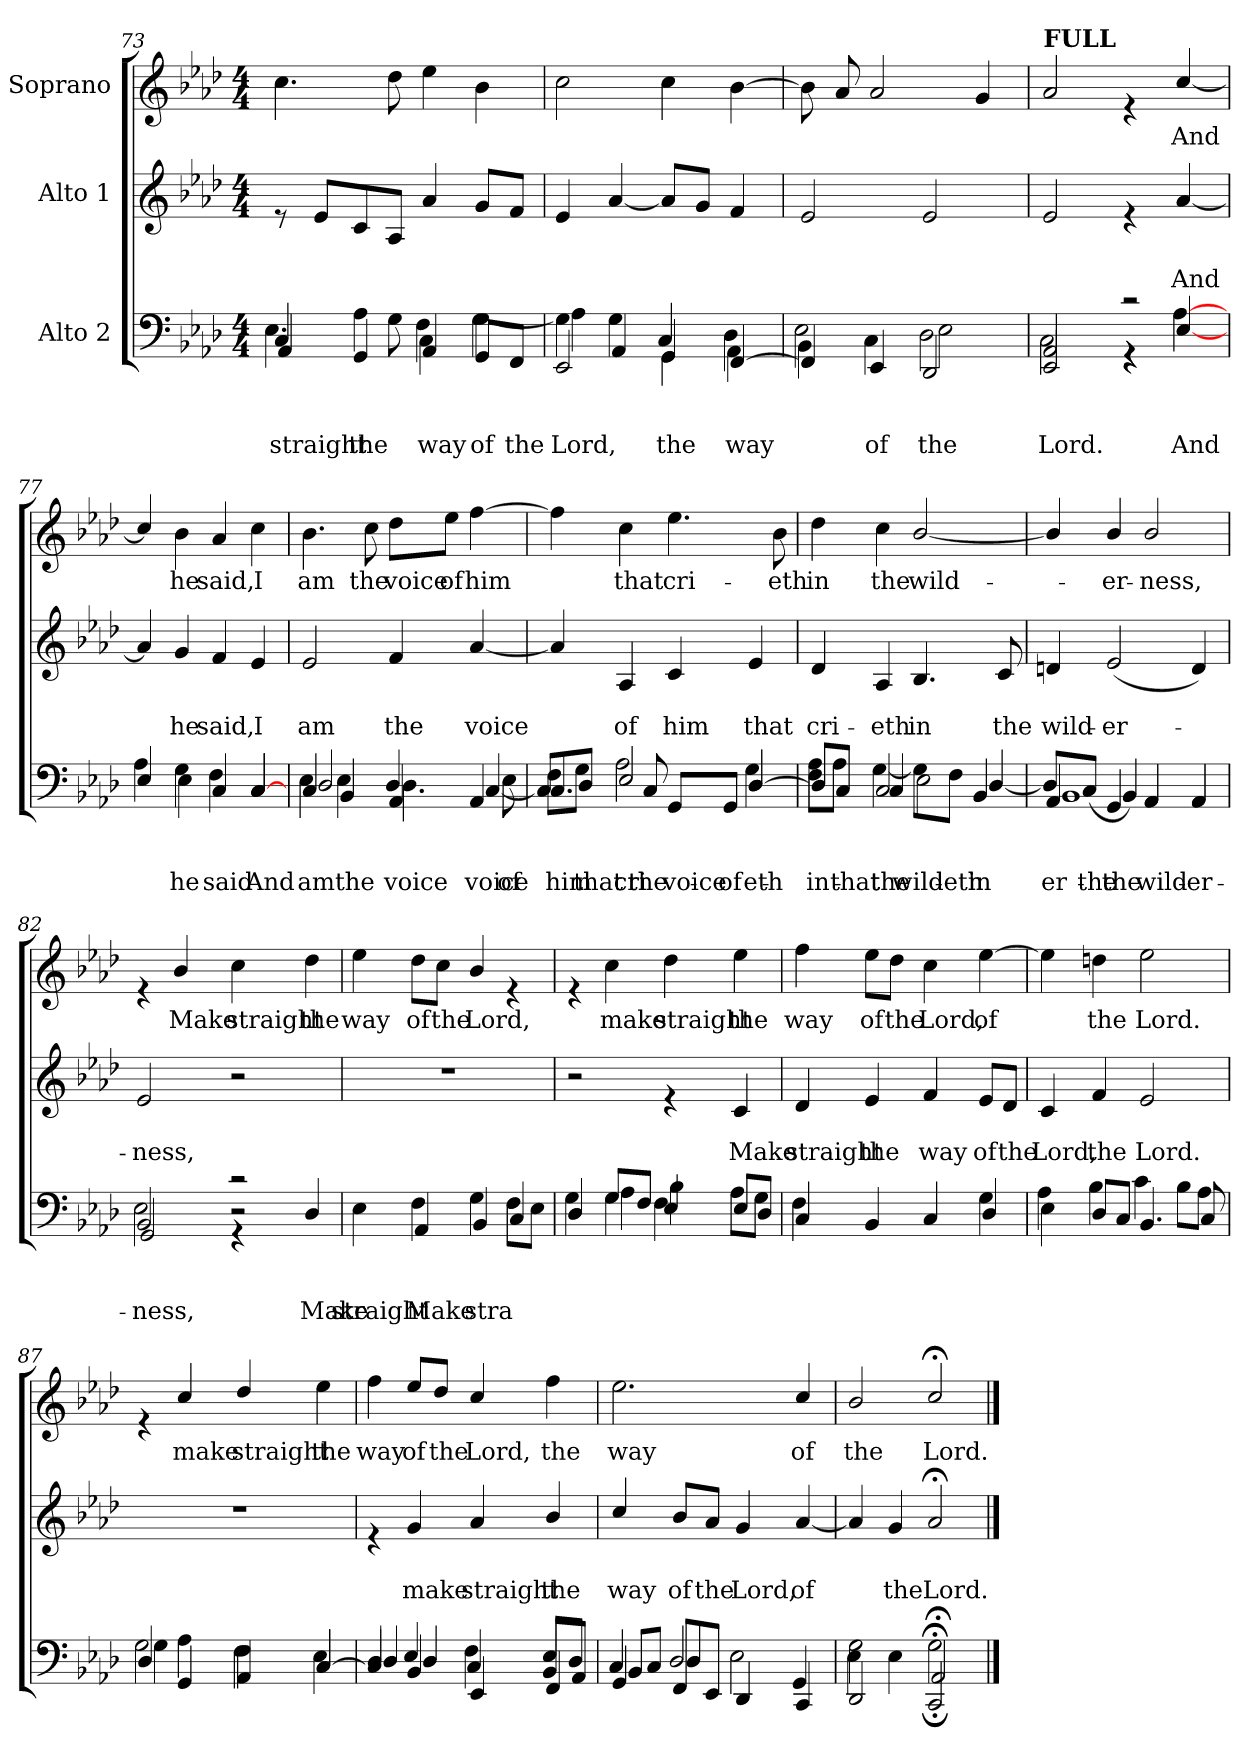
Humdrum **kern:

**kern	**text	**text	**text	**kern	**text	**text	**kern	**text
*part3	*part3	*part3	*part3	*part2	*part2	*part2	*part1	*part1
*staff3	*staff3	*staff3	*staff3	*staff2	*staff2	*staff2	*staff1	*staff1
*I"Alto 2	*	*	*	*I"Alto 1	*	*	*I"Soprano	*
!!LO:LB:g=z
*clefF4	*	*	*	*clefG2	*	*	*clefG2	*
*k[b-e-a-d-]	*	*	*	*k[b-e-a-d-]	*	*	*k[b-e-a-d-]	*
*A-:	*	*	*	*A-:	*	*	*A-:	*
*M4/4	*	*	*	*M4/4	*	*	*M4/4	*
=73	=73	=73	=73	=73	=73	=73	=73	=73
!	!	!	!LO:LY:b	!	!	!	!	!
*^	*	*	*	*	*	*	*	*
*	*^	*	*	*	*	*	*	*	*
4C/	4.E-\	4AA-/	.	.	straight	8re	.	.	4.cc\	.
.	.	.	.	.	.	8e-/L	.	.	.	.
!	!	!	!	!	!LO:LY:b	!	!	!	!	!
4GG/	.	4A-\	.	.	the	8c/	.	.	.	.
.	8G\	.	.	.	.	8A-/J	.	.	8dd-\	.
!	!	!	!	!	!LO:LY:b	!	!	!	!	!
4AA-/	4C\	4F\	.	.	way	4a-/	.	.	4ee-\	.
!	!	!	!	!	!LO:LY:b	!	!	!	!	!
8GG/L	[>4G\	4G\	.	.	of	8g/L	.	.	4b-\	.
!	!	!	!	!	!LO:LY:b	!	!	!	!	!
8FF/J	.	.	.	.	the	8f/J	.	.	.	.
=74	=74	=74	=74	=74	=74	=74	=74	=74	=74	=74
!	!	!	!	!	!LO:LY:b	!	!	!	!	!
2EE-/	4G\]	4A-\	.	.	Lord,	4e-/	.	.	2cc\	.
.	4G\	4AA-/	.	.	.	[<4a-/	.	.	.	.
!	!	!	!	!	!LO:LY:b	!	!	!	!	!
4GG/	4GG\	4C/	.	.	the	8a-/L]	.	.	4cc\	.
.	.	.	.	.	.	8g/J	.	.	.	.
!	!	!	!	!	!LO:LY:b	!	!	!	!	!
[<4FF/	4AA-\	4D-\	.	.	way	4f/	.	.	[>4b-\	.
=75	=75	=75	=75	=75	=75	=75	=75	=75	=75	=75
4FF/]	4BB-\	2E-\	.	.	.	2e-/	.	.	8b-\]	.
.	.	.	.	.	.	.	.	.	8a-/	.
!	!	!	!	!	!LO:LY:b	!	!	!	!	!
4EE-/	4C\	.	.	.	of	.	.	.	2a-/	.
!	!	!	!	!	!LO:LY:b	!	!	!	!	!
2DD-/	2D-\	2E-\	.	.	the	2e-/	.	.	.	.
.	.	.	.	.	.	.	.	.	4g/	.
=76	=76	=76	=76	=76	=76	=76	=76	=76	=76	=76
!	!	!	!	!	!	!	!	!	!LO:TX:a:B:t=FULL	!
!	!	!	!	!	!LO:LY:b	!	!	!	!	!
2EE-/	2C\	2AA-/	.	.	Lord.	2e-/	.	.	2a-/	.
2rc	4rGG	4rGG	.	.	.	4re	.	.	4re	.
!	!	!	!	!	!LO:LY:b	!	!	!	!	!
!	!	!	!	!	!LO:LY:b	!	!	!LO:LY:b	!	!LO:LY:b
.	[<4E-/	[>4A-\	.	.	And	[<4a-/	.	And	[<4cc/	And
!!LO:LB:g=z
=77	=77	=77	=77	=77	=77	=77	=77	=77	=77	=77
4E-/	4A-\	2.ryy	.	.	.	4a-/]	.	.	4cc/]	.
!	!	!	!	!	!LO:LY:b	!	!	!	!	!
!	!	!	!	!	!LO:LY:b	!	!	!LO:LY:b	!	!LO:LY:b
4G\	4E-\	.	.	.	he	4g/	.	he	4b-\	he
!	!	!	!	!	!LO:LY:b	!	!	!	!	!
!	!	!	!	!	!LO:LY:b	!	!	!LO:LY:b	!	!LO:LY:b
4C/	4F\	.	.	.	said	4f/	.	said,	4a-/	said,
!	!	!	!	!	!LO:LY:b	!	!	!	!	!
!	!	!	!	!	!LO:LY:b	!	!	!	!	!
!	!	!	!	!	!LO:LY:b	!	!	!LO:LY:b	!	!LO:LY:b
4C/	4C/	[<4C/	.	.	And	4e-/	.	I	4cc\	I
=78	=78	=78	=78	=78	=78	=78	=78	=78	=78	=78
!	!	!	!	!	!LO:LY:b	!	!	!	!	!
!	!	!	!	!	!LO:LY:b	!	!	!LO:LY:b	!	!LO:LY:b
4C/	2D-/	4E-\	.	.	am	2e-/	.	am	4.b-\	am
!	!	!	!	!	!LO:LY:b	!	!	!	!	!
!	!	!	!	!	!LO:LY:b	!	!	!	!	!
4BB-/	.	4E-\	.	.	the	.	.	.	.	.
!	!	!	!	!	!	!	!	!	!	!LO:LY:b
.	.	.	.	.	.	.	.	.	8cc\	the
!	!	!	!	!	!LO:LY:b	!	!	!	!	!
!	!	!	!	!	!LO:LY:b	!	!	!	!	!
!	!	!	!	!	!LO:LY:b	!	!	!LO:LY:b	!	!LO:LY:b
4AA-/	4D-/	4.D-\	.	.	voice	4f/	.	the	8dd-\L	voice
!	!	!	!	!	!	!	!	!	!	!LO:LY:b
.	.	.	.	.	.	.	.	.	8ee-\J	of
!	!	!	!	!	!LO:LY:b	!	!	!	!	!
!	!	!	!	!	!LO:LY:b	!	!	!LO:LY:b	!	!LO:LY:b
4AA-/	[<4C/	.	.	.	voice	[<4a-/	.	voice	[>4ff\	him
!	!	!	!	!	!LO:LY:b	!	!	!	!	!
.	.	8E-\	.	.	of	.	.	.	.	.
=79	=79	=79	=79	=79	=79	=79	=79	=79	=79	=79
!	!	!	!	!	!LO:LY:b	!	!	!	!	!
!	!	!	!	!	!LO:LY:b	!	!	!	!	!
4.C/	8C/L]	8F\L	.	.	him	4a-/]	.	.	4ff\]	.
!	!	!	!	!	!LO:LY:b	!	!	!	!	!
!	!	!	!	!	!LO:LY:b	!	!	!	!	!
.	8D-/J	8G\J	.	.	that	.	.	.	.	.
!	!	!	!	!	!LO:LY:b	!	!	!	!	!
!	!	!	!	!	!LO:LY:b	!	!	!LO:LY:b	!	!LO:LY:b
.	2E-/	2A-\	.	.	cri-	4A-/	.	of	4cc\	that
!	!	!	!	!	!LO:LY:b	!	!	!	!	!
8C/	.	.	.	.	the	.	.	.	.	.
!	!	!	!	!	!LO:LY:b	!	!	!LO:LY:b	!	!LO:LY:b
8GG/L	.	.	.	.	voice	4c/	.	him	4.ee-\	cri-
!	!	!	!	!	!LO:LY:b	!	!	!	!	!
8GG/J	.	.	.	.	of	.	.	.	.	.
!	!	!	!	!	!LO:LY:b	!	!	!	!	!
!	!	!	!	!	!LO:LY:b	!	!	!	!	!
!	!	!	!	!	!LO:LY:b	!	!	!LO:LY:b	!	!
[<4D-/	4D-/	4G\	.	.	-eth	4e-/	.	that	.	.
!	!	!	!	!	!	!	!	!	!	!LO:LY:b
.	.	.	.	.	.	.	.	.	8b-\	-eth
!!LO:LB:g=z
=80	=80	=80	=80	=80	=80	=80	=80	=80	=80	=80
!	!	!	!	!	!LO:LY:b	!	!	!	!	!
!	!	!	!	!	!LO:LY:b	!	!	!LO:LY:b	!	!LO:LY:b
8D-/L]	8A-\L	4F\	.	.	in	4d-/	.	cri-	4dd-\	in
!	!	!	!	!	!LO:LY:b	!	!	!	!	!
!	!	!	!	!	!LO:LY:b	!	!	!	!	!
8C/J	8A-\J	.	.	.	that	.	.	.	.	.
!	!	!	!	!	!LO:LY:b	!	!	!	!	!
!	!	!	!	!	!LO:LY:b	!	!	!	!	!
!	!	!	!	!	!LO:LY:b	!	!	!LO:LY:b	!	!LO:LY:b
2C/	[>4G\	4C/	.	.	the	4A-/	.	-eth	4cc\	the
!	!	!	!	!	!LO:LY:b	!	!	!LO:LY:b	!	!LO:LY:b
.	8G\L]	2E-\	.	.	wild-	4.B-/	.	in	[<2b-/	wild-
!	!	!	!	!	!LO:LY:b	!	!	!	!	!
.	8F\J	.	.	.	-eth	.	.	.	.	.
!	!	!	!	!	!LO:LY:b	!	!	!	!	!
!	!	!	!	!	!LO:LY:b	!	!	!	!	!
4BB-/	[<4D-/	.	.	.	in	.	.	.	.	.
!	!	!	!	!	!	!	!	!LO:LY:b	!	!
.	.	.	.	.	.	8c/	.	the	.	.
=81	=81	=81	=81	=81	=81	=81	=81	=81	=81	=81
!	!	!	!	!	!LO:LY:b	!	!	!	!	!
!	!	!	!	!	!LO:LY:b	!	!	!LO:LY:b	!	!
4AA-/	8D-/L]	1BB-	.	.	-er-	4dn/	.	wild-	4b-/]	.
!	!	!	!	!	!LO:LY:b	!	!	!	!	!
.	(<8C/J	.	.	.	-the	.	.	.	.	.
!	!	!	!	!	!LO:LY:b	!	!	!LO:LY:b	!	!LO:LY:b
4GG/	4BB-/)	.	.	.	the	(<2e-/	.	-er-	4b-/	-er-
!	!	!	!	!	!LO:LY:b	!	!	!	!	!
!	!	!	!	!	!LO:LY:b	!	!	!	!	!LO:LY:b
4AA-/	4AA-/	.	.	.	wild-	.	.	.	2b-/	-ness,
!	!	!	!	!	!LO:LY:b	!	!	!	!	!
!	!	!	!	!	!LO:LY:b	!	!	!	!	!
4AA-/	4AA-/	.	.	.	-er-	4d/)	.	.	.	.
=82	=82	=82	=82	=82	=82	=82	=82	=82	=82	=82
!	!	!	!	!	!LO:LY:b	!	!	!	!	!
!	!	!	!	!	!LO:LY:b	!	!	!	!	!
!	!	!	!	!	!LO:LY:b	!	!	!LO:LY:b	!	!
2BB-/	2GG/	2E-\	.	.	ness,	2e-/	.	-ness,	4re	.
!	!	!	!	!	!	!	!	!	!	!LO:LY:b
.	.	.	.	.	.	.	.	.	4b-/	Make
!	!	!	!	!	!	!	!	!	!	!LO:LY:b
2rc	4rGG	2r	.	.	.	2r	.	.	4cc\	straight
!	!	!	!	!	!LO:LY:b	!	!	!	!	!LO:LY:b
.	4D-/	.	.	.	Make	.	.	.	4dd-\	the
=83	=83	=83	=83	=83	=83	=83	=83	=83	=83	=83
!	!	!	!	!	!LO:LY:b	!	!	!	!	!LO:LY:b
4E-\	4ryy	2.ryy	.	.	straight	1r	.	.	4ee-\	way
!	!	!	!	!	!LO:LY:b	!	!	!	!	!
!	!	!	!	!	!LO:LY:b	!	!	!	!	!LO:LY:b
4F\	4AA-/	.	.	.	Make	.	.	.	8dd-\L	of
!	!	!	!	!	!	!	!	!	!	!LO:LY:b
.	.	.	.	.	.	.	.	.	8cc\J	the
!	!	!	!	!	!LO:LY:b	!	!	!	!	!LO:LY:b
4G\	4BB-/	.	.	.	stra	.	.	.	4b-/	Lord,
8F\L	4C/	4F\	.	.	.	.	.	.	4re	.
8E-\J	.	.	.	.	.	.	.	.	.	.
!!LO:LB:g=z
=84	=84	=84	=84	=84	=84	=84	=84	=84	=84	=84
4D-/	4D-/	4G\	.	.	.	2r	.	.	4re	.
!	!	!	!	!	!	!	!	!	!	!LO:LY:b
8G/L	4G\	4A-\	.	.	.	.	.	.	4cc\	make
8F/J	.	.	.	.	.	.	.	.	.	.
!	!	!	!	!	!	!	!	!	!	!LO:LY:b
4E-/	4F\	4B-\	.	.	.	4re	.	.	4dd-\	straight
!	!	!	!	!	!	!	!	!LO:LY:b	!	!LO:LY:b
4ryy	8E-/L	8A-\L	.	.	.	4c/	.	Make	4ee-\	the
.	8D-/J	8G\J	.	.	.	.	.	.	.	.
=85	=85	=85	=85	=85	=85	=85	=85	=85	=85	=85
!	!	!	!	!	!	!	!	!LO:LY:b	!	!LO:LY:b
4C/	4F\	4ryy	.	.	.	4d-/	.	straight	4ff\	way
!	!	!	!	!	!	!	!	!LO:LY:b	!	!LO:LY:b
2.ryy	2ryy	4BB-/	.	.	.	4e-/	.	the	8ee-\L	of
!	!	!	!	!	!	!	!	!	!	!LO:LY:b
.	.	.	.	.	.	.	.	.	8dd-\J	the
!	!	!	!	!	!	!	!	!LO:LY:b	!	!LO:LY:b
.	.	4C/	.	.	.	4f/	.	way	4cc\	Lord,
!	!	!	!	!	!	!	!	!LO:LY:b	!	!LO:LY:b
.	4G\	4D-/	.	.	.	8e-/L	.	of	[>4ee-\	of
!	!	!	!	!	!	!	!	!LO:LY:b	!	!
.	.	.	.	.	.	8d-/J	.	the	.	.
*	*v	*v	*	*	*	*	*	*	*	*
=86	=86	=86	=86	=86	=86	=86	=86	=86	=86
!	!	!	!	!	!	!	!LO:LY:b	!	!
4E-\	4A-\	.	.	.	4c/	.	Lord,	4ee-\]	.
!	!	!	!	!	!	!	!LO:LY:b	!	!LO:LY:b
8D-/L	4B-\	.	.	.	4f/	.	the	4ddn\	the
8C/J	.	.	.	.	.	.	.	.	.
!	!	!	!	!	!	!	!LO:LY:b	!	!LO:LY:b
4.BB-/	4c\	.	.	.	2e-/	.	Lord.	2ee-\	Lord.
.	8B-\L	.	.	.	.	.	.	.	.
8C/	8A-\J	.	.	.	.	.	.	.	.
!!LO:PB:g=z
=87	=87	=87	=87	=87	=87	=87	=87	=87	=87
*	*^	*	*	*	*	*	*	*	*
4D-/	2G\	4G\	.	.	.	1r	.	.	4re	.
!	!	!	!	!	!	!	!	!	!	!LO:LY:b
4GG/	.	4A-\	.	.	.	.	.	.	4cc/	make
!	!	!	!	!	!	!	!	!	!	!LO:LY:b
4AA-/	4F\	4F\	.	.	.	.	.	.	4dd-/	straight
!	!	!	!	!	!	!	!	!	!	!LO:LY:b
[<4C/	4E-\	4C/	.	.	.	.	.	.	4ee-\	the
=88	=88	=88	=88	=88	=88	=88	=88	=88	=88	=88
!	!	!	!	!	!	!	!	!	!	!LO:LY:b
4C/]	4D-/	4D-/	.	.	.	4re	.	.	4ff\	way
!	!	!	!	!	!	!	!	!LO:LY:b	!	!LO:LY:b
4BB-/	4D-/	4E-/	.	.	.	4g/	.	make	8ee-/L	of
!	!	!	!	!	!	!	!	!	!	!LO:LY:b
.	.	.	.	.	.	.	.	.	8dd-/J	the
!	!	!	!	!	!	!	!	!LO:LY:b	!	!LO:LY:b
4EE-/	4C/	4F\	.	.	.	4a-/	.	straight	4cc/	Lord,
!	!	!	!	!	!	!	!	!LO:LY:b	!	!LO:LY:b
4FF/	8BB-/L	8E-/L	.	.	.	4b-/	.	the	4ff\	the
.	8AA-/J	8D-/J	.	.	.	.	.	.	.	.
=89	=89	=89	=89	=89	=89	=89	=89	=89	=89	=89
!	!	!	!	!	!	!	!	!LO:LY:b	!	!LO:LY:b
4GG/	8BB-/L	4C/	.	.	.	4cc/	.	way	2.ee-\	way
.	8C/J	.	.	.	.	.	.	.	.	.
!	!	!	!	!	!	!	!	!LO:LY:b	!	!
8FF/L	2D-/	4D-/	.	.	.	8b-/L	.	of	.	.
!	!	!	!	!	!	!	!	!LO:LY:b	!	!
8EE-/J	.	.	.	.	.	8a-/J	.	the	.	.
!	!	!	!	!	!	!	!	!LO:LY:b	!	!
4DD-/	.	2E-\	.	.	.	4g/	.	Lord,	.	.
!	!	!	!	!	!	!	!	!LO:LY:b	!	!LO:LY:b
4CC/	4GG/	.	.	.	.	[<4a-/	.	of	4cc/	of
=90	=90	=90	=90	=90	=90	=90	=90	=90	=90	=90
!	!	!	!	!	!	!	!	!	!	!LO:LY:b
2DD-/	2G\	4E-\	.	.	.	4a-/]	.	.	2b-/	the
!	!	!	!	!	!	!	!	!LO:LY:b	!	!
.	.	4E-\	.	.	.	4g/	.	the	.	.
!	!	!	!	!	!	!	!	!LO:LY:b	!	!LO:LY:b
2CC;</	2G;\	2AA-;/	.	.	.	2a-;/	.	Lord.	2cc;</	Lord.
*v	*v	*v	*	*	*	*	*	*	*	*
==	==	==	==	==	==	==	==	==
*-	*-	*-	*-	*-	*-	*-	*-	*-
